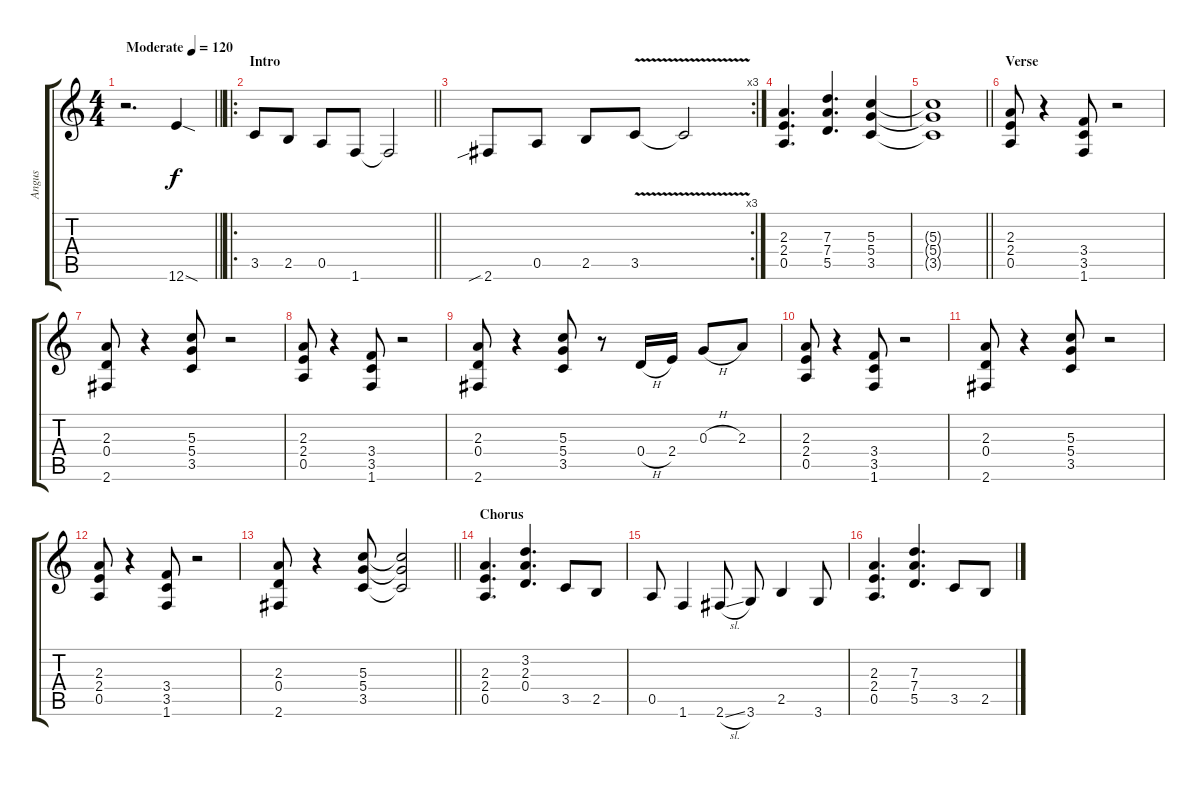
\track ("Angus" "Angus") {instrument overdrivenguitar}
\staff {score tabs}
\tuning (E4 B3 G3 D3 A2 E2) {hide}
\ts (4 4)
\section ("" "")
\tempo (120 "Moderate")
\clef g2
\barLineRight lightlight
\ks c
r.2{d dy f instrument overdrivenguitar} 12.6{sod}.4 |
\ro
\section ("" "Intro")
\barLineRight lightlight
3.5.8 2.5.8 0.5.8 1.6.8 1.6{t}.2 |
\rc 3
2.6{sib}.8 0.5.8 2.5.8 3.5{v}.8 3.5{t}.2 |
(2.3 2.4 0.5).4{d} (7.3 7.4 5.5).4{d} (5.3 5.4 3.5).4 |
\barLineRight lightlight
(5.3{t} 5.4{t} 3.5{t}).1 |
\section ("" "Verse")
(2.3 2.4 0.5).8 r.4 (3.4 3.5 1.6).8 r.2 |
(2.3 0.4 2.6).8 r.4 (5.3 5.4 3.5).8 r.2 |
(2.3 2.4 0.5).8 r.4 (3.4 3.5 1.6).8 r.2 |
(2.3 0.4 2.6).8 r.4 (5.3 5.4 3.5).8 r.8 0.4{h}.16 2.4.16 0.3{h}.8 2.3.8 |
(2.3 2.4 0.5).8 r.4 (3.4 3.5 1.6).8 r.2 |
(2.3 0.4 2.6).8 r.4 (5.3 5.4 3.5).8 r.2 |
(2.3 2.4 0.5).8 r.4 (3.4 3.5 1.6).8 r.2 |
\barLineRight lightlight
(2.3 0.4 2.6).8 r.4 (5.3 5.4 3.5).8 (5.3{t} 5.4{t} 3.5{t}).2 |
\section ("" "Chorus")
(2.3 2.4 0.5).4{d} (3.2 2.3 0.4).4{d} 3.5.8 2.5.8 |
0.5.8 1.6.4 2.6{sl}.8 3.6.8 2.5.4 3.6.8 |
(2.3 2.4 0.5).4{d} (7.3 7.4 5.5).4{d} 3.5.8 2.5.8
